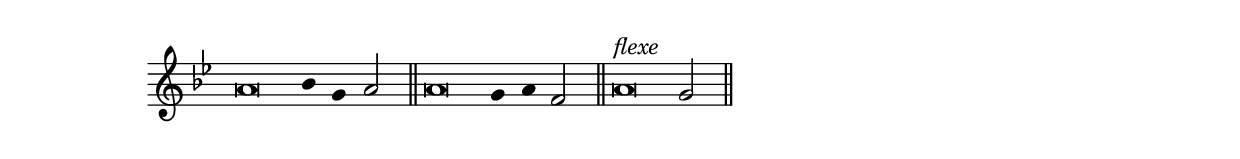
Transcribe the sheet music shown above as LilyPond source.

%%  Do not edit this file; it is auto-generated from LSR!
\version "2.11.35"

\header { texidoc = "
This form of notation is used for the chant of the Psalms, where verses
aren't always the same length.
" }

stemon = { \override Staff.Stem #'transparent = ##f }
stemoff = { \override Staff.Stem #'transparent = ##t }

\score {
\new Staff \with {\remove "Time_signature_engraver" }
{
	\key g \minor
	\set Score.timing = ##f
	\stemoff a'\breve bes'4 g'4
	\stemon a'2 \bar "||"
	\stemoff a'\breve g'4 a'4
	\stemon f'2 \bar "||"
	\stemoff a'\breve^\markup { \italic flexe }
	\stemon g'2 \bar "||"
}
\layout { raggedright = ##t}
}
